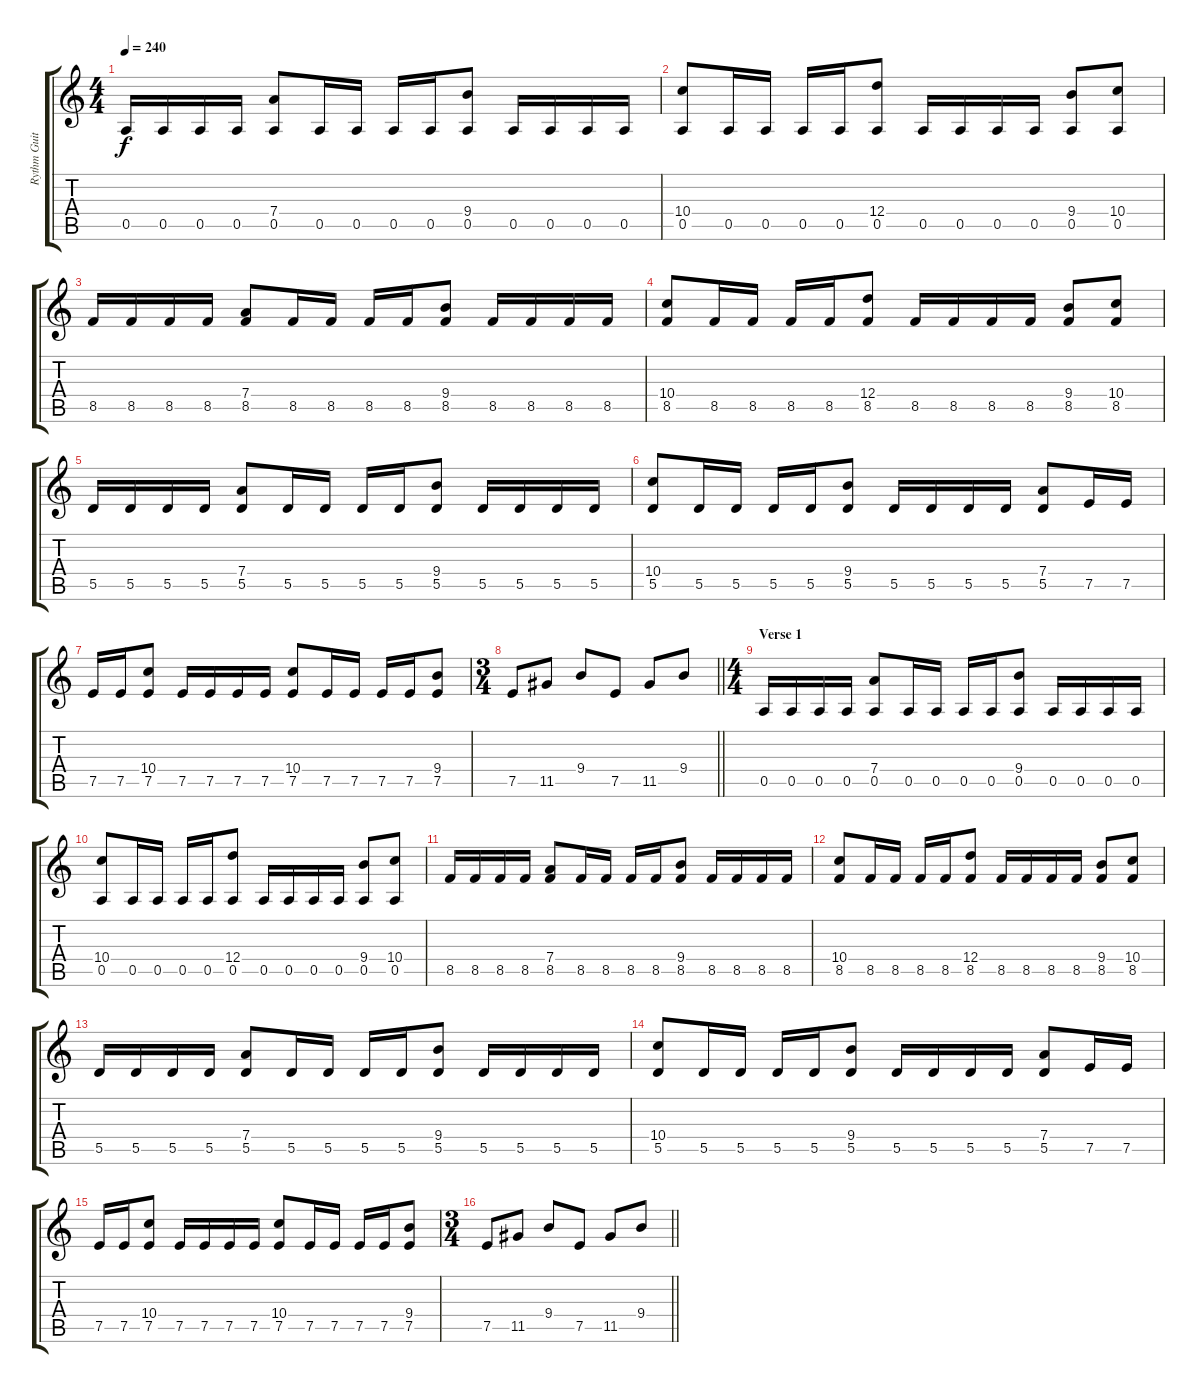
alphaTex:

\track ("Rythm Guitar" "Rythm Guit") {instrument distortionguitar}
\staff {score tabs}
\tuning (E4 B3 G3 D3 A2 E2) {hide}
\ts (4 4)
\tempo 240
\clef g2
\ks c
0.5.16{dy f} 0.5.16 0.5.16 0.5.16 (7.4 0.5).8 0.5.16 0.5.16 0.5.16 0.5.16 (9.4 0.5).8 0.5.16 0.5.16 0.5.16 0.5.16 |
(10.4 0.5).8 0.5.16 0.5.16 0.5.16 0.5.16 (12.4 0.5).8 0.5.16 0.5.16 0.5.16 0.5.16 (9.4 0.5).8 (10.4 0.5).8 |
8.5.16 8.5.16 8.5.16 8.5.16 (7.4 8.5).8 8.5.16 8.5.16 8.5.16 8.5.16 (9.4 8.5).8 8.5.16 8.5.16 8.5.16 8.5.16 |
(10.4 8.5).8 8.5.16 8.5.16 8.5.16 8.5.16 (12.4 8.5).8 8.5.16 8.5.16 8.5.16 8.5.16 (9.4 8.5).8 (10.4 8.5).8 |
5.5.16 5.5.16 5.5.16 5.5.16 (7.4 5.5).8 5.5.16 5.5.16 5.5.16 5.5.16 (9.4 5.5).8 5.5.16 5.5.16 5.5.16 5.5.16 |
(10.4 5.5).8 5.5.16 5.5.16 5.5.16 5.5.16 (9.4 5.5).8 5.5.16 5.5.16 5.5.16 5.5.16 (7.4 5.5).8 7.5.16 7.5.16 |
7.5.16 7.5.16 (10.4 7.5).8 7.5.16 7.5.16 7.5.16 7.5.16 (10.4 7.5).8 7.5.16 7.5.16 7.5.16 7.5.16 (9.4 7.5).8 |
\ts (3 4)
\barLineRight lightlight
7.5.8 11.5.8 9.4.8 7.5.8 11.5.8 9.4.8 |
\ts (4 4)
\section ("" "Verse 1")
0.5.16 0.5.16 0.5.16 0.5.16 (7.4 0.5).8 0.5.16 0.5.16 0.5.16 0.5.16 (9.4 0.5).8 0.5.16 0.5.16 0.5.16 0.5.16 |
(10.4 0.5).8 0.5.16 0.5.16 0.5.16 0.5.16 (12.4 0.5).8 0.5.16 0.5.16 0.5.16 0.5.16 (9.4 0.5).8 (10.4 0.5).8 |
8.5.16 8.5.16 8.5.16 8.5.16 (7.4 8.5).8 8.5.16 8.5.16 8.5.16 8.5.16 (9.4 8.5).8 8.5.16 8.5.16 8.5.16 8.5.16 |
(10.4 8.5).8 8.5.16 8.5.16 8.5.16 8.5.16 (12.4 8.5).8 8.5.16 8.5.16 8.5.16 8.5.16 (9.4 8.5).8 (10.4 8.5).8 |
5.5.16 5.5.16 5.5.16 5.5.16 (7.4 5.5).8 5.5.16 5.5.16 5.5.16 5.5.16 (9.4 5.5).8 5.5.16 5.5.16 5.5.16 5.5.16 |
(10.4 5.5).8 5.5.16 5.5.16 5.5.16 5.5.16 (9.4 5.5).8 5.5.16 5.5.16 5.5.16 5.5.16 (7.4 5.5).8 7.5.16 7.5.16 |
7.5.16 7.5.16 (10.4 7.5).8 7.5.16 7.5.16 7.5.16 7.5.16 (10.4 7.5).8 7.5.16 7.5.16 7.5.16 7.5.16 (9.4 7.5).8 |
\ts (3 4)
\barLineRight lightlight
7.5.8 11.5.8 9.4.8 7.5.8 11.5.8 9.4.8
